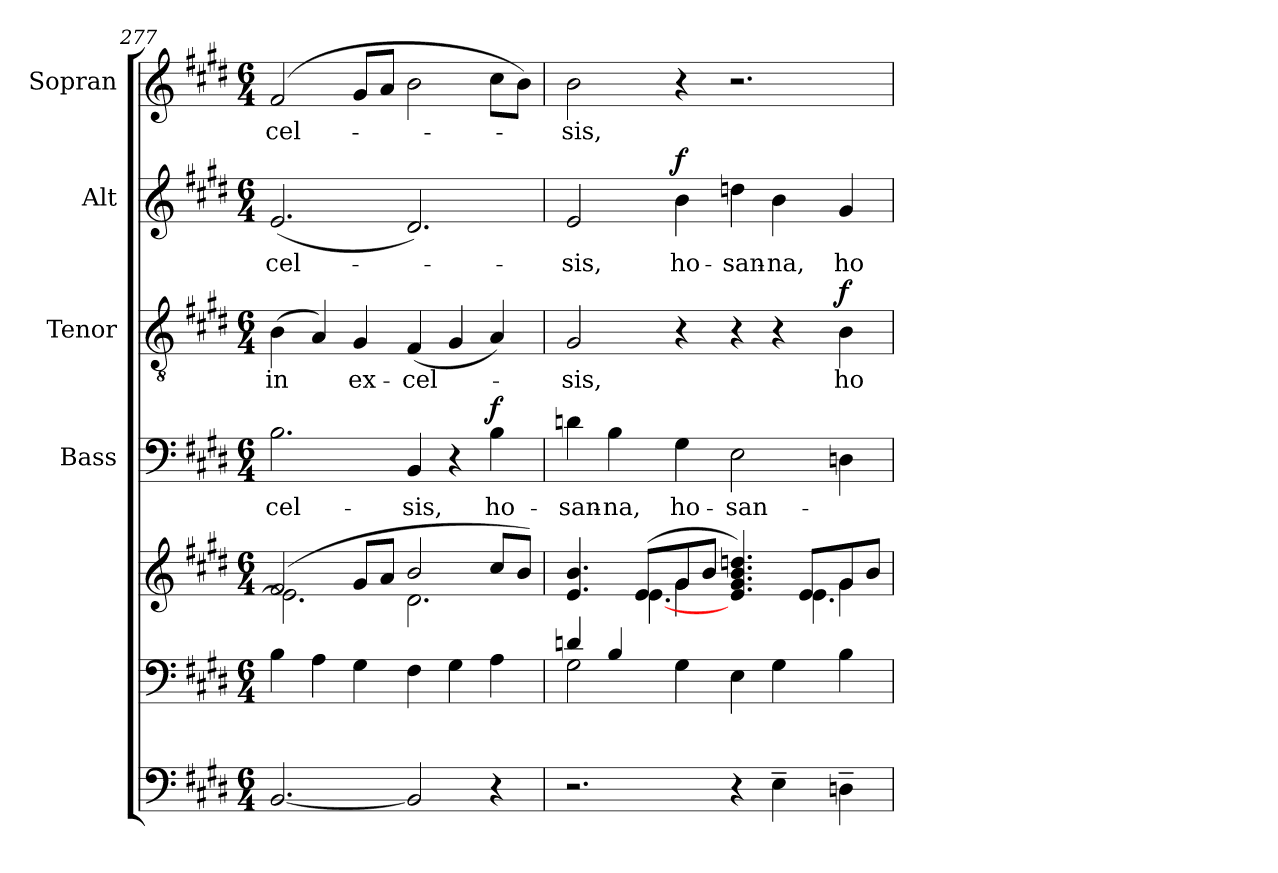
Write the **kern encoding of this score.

**kern	**kern	**kern	**kern	**text	**dynam	**kern	**text	**dynam	**kern	**text	**dynam	**kern	**text
*part6	*part5	*part5	*part4	*part4	*part4	*part3	*part3	*part3	*part2	*part2	*part2	*part1	*part1
*staff7	*staff6	*staff5	*staff4	*staff4	*staff4	*staff3	*staff3	*staff3	*staff2	*staff2	*staff2	*staff1	*staff1
*	*	*	*I"Bass	*	*	*I"Tenor	*	*	*I"Alt	*	*	*I"Sopran	*
*	*	*	*I'B.	*	*	*I'T.	*	*	*I'A.	*	*	*I'S.	*
*clefF4	*clefF4	*clefG2	*clefF4	*	*	*clefGv2	*	*	*clefG2	*	*	*clefG2	*
*ITrd7c12	*	*	*	*	*	*	*	*	*	*	*	*	*
*k[f#c#g#d#]	*k[f#c#g#d#]	*k[f#c#g#d#]	*k[f#c#g#d#]	*	*	*k[f#c#g#d#]	*	*	*k[f#c#g#d#]	*	*	*k[f#c#g#d#]	*
*E:	*E:	*E:	*E:	*	*	*E:	*	*	*E:	*	*	*E:	*
*M6/4	*M6/4	*M6/4	*M6/4	*	*	*M6/4	*	*	*M6/4	*	*	*M6/4	*
=277	=277	=277	=277	=277	=277	=277	=277	=277	=277	=277	=277	=277	=277
*	*	*^	*	*	*	*	*	*	*	*	*	*	*
!	!	!	!	!	!LO:LY:b	!	!	!LO:LY:b	!	!	!LO:LY:b	!	!	!LO:LY:b
[2.BBB/	4B\	(2f#/	2.e\]	2.B\	-cel-	.	(>4B\	in	.	(<2.e/	-cel-	.	(2f#/	-cel-
.	4A\	.	.	.	.	.	4A/)	.	.	.	.	.	.	.
!	!	!	!	!	!	!	!	!LO:LY:b	!	!	!	!	!	!
.	4G#\	8g#/L	.	.	.	.	4G#/	ex-	.	.	.	.	8g#/L	.
.	.	8a/J	.	.	.	.	.	.	.	.	.	.	8a/J	.
!	!	!	!	!	!LO:LY:b	!	!	!LO:LY:b	!	!	!	!	!	!
2BBB/]	4F#\	2b/	2.d#\	4BB/	-sis,	.	(<4F#/	-cel-	.	2.d#/)	.	.	2b\	.
.	4G#\	.	.	4r	.	.	4G#/	.	.	.	.	.	.	.
!	!	!	!	!	!LO:LY:b	!LO:DY:a	!	!	!	!	!	!	!	!
4r	4A\	8cc#/L	.	4B\	ho-	f	4A/)	.	.	.	.	.	8cc#\L	.
.	.	8b/J)	.	.	.	.	.	.	.	.	.	.	8b\J)	.
=278	=278	=278	=278	=278	=278	=278	=278	=278	=278	=278	=278	=278	=278	=278
*	*^	*	*^	*	*	*	*	*	*	*	*	*	*	*
!	!	!	!	!	!	!	!LO:LY:b	!	!	!LO:LY:b	!	!	!LO:LY:b	!	!	!LO:LY:b
2.r	4dn/	2G#\	4.e/ 4.b/	4.ryy	2ryy	4dn\	-san-	.	2G#/	-sis,	.	2e/	-sis,	.	2b\	-sis,
!	!	!	!	!	!	!	!LO:LY:b	!	!	!	!	!	!	!	!	!
.	4B/	.	.	.	.	4B\	-na,	.	.	.	.	.	.	.	.	.
.	.	.	(>8e/L	[<4.e\	.	.	.	.	.	.	.	.	.	.	.	.
!	!	!	!	!	!	!	!LO:LY:b	!	!	!	!	!	!LO:LY:b	!LO:DY:a	!	!
.	1ryy	4G#\	8g#/	.	4g#\	4G#\	ho-	.	4r	.	.	4b\	ho-	f	4r	.
.	.	.	8b/J	.	.	.	.	.	.	.	.	.	.	.	.	.
!	!	!	!	!	!	!	!LO:LY:b	!	!	!	!	!	!LO:LY:b	!	!	!
4r	.	4E\	4.e/ 4.g#/ 4.b/ 4.ddn/)	4.ryy	2ryy	2E\	-san-	.	4r	.	.	4ddn\	-san-	.	2.r	.
!	!	!	!	!	!	!	!	!	!	!	!	!	!LO:LY:b	!	!	!
4EE~>\	.	4G#\	.	.	.	.	.	.	4r	.	.	4b\	-na,	.	.	.
.	.	.	8e/L	4.e\	.	.	.	.	.	.	.	.	.	.	.	.
!	!	!	!	!	!	!	!	!	!	!LO:LY:b	!LO:DY:a	!	!LO:LY:b	!	!	!
4DDn~>\	.	4B\	8g#/	.	4g#\	4Dn\	.	.	4B\	ho-	f	4g#/	ho-	.	.	.
.	.	.	8b/J	.	.	.	.	.	.	.	.	.	.	.	.	.
*	*v	*v	*	*	*	*	*	*	*	*	*	*	*	*	*	*
*	*	*v	*v	*v	*	*	*	*	*	*	*	*	*	*	*
=	=	=	=	=	=	=	=	=	=	=	=	=	=
*-	*-	*-	*-	*-	*-	*-	*-	*-	*-	*-	*-	*-	*-
